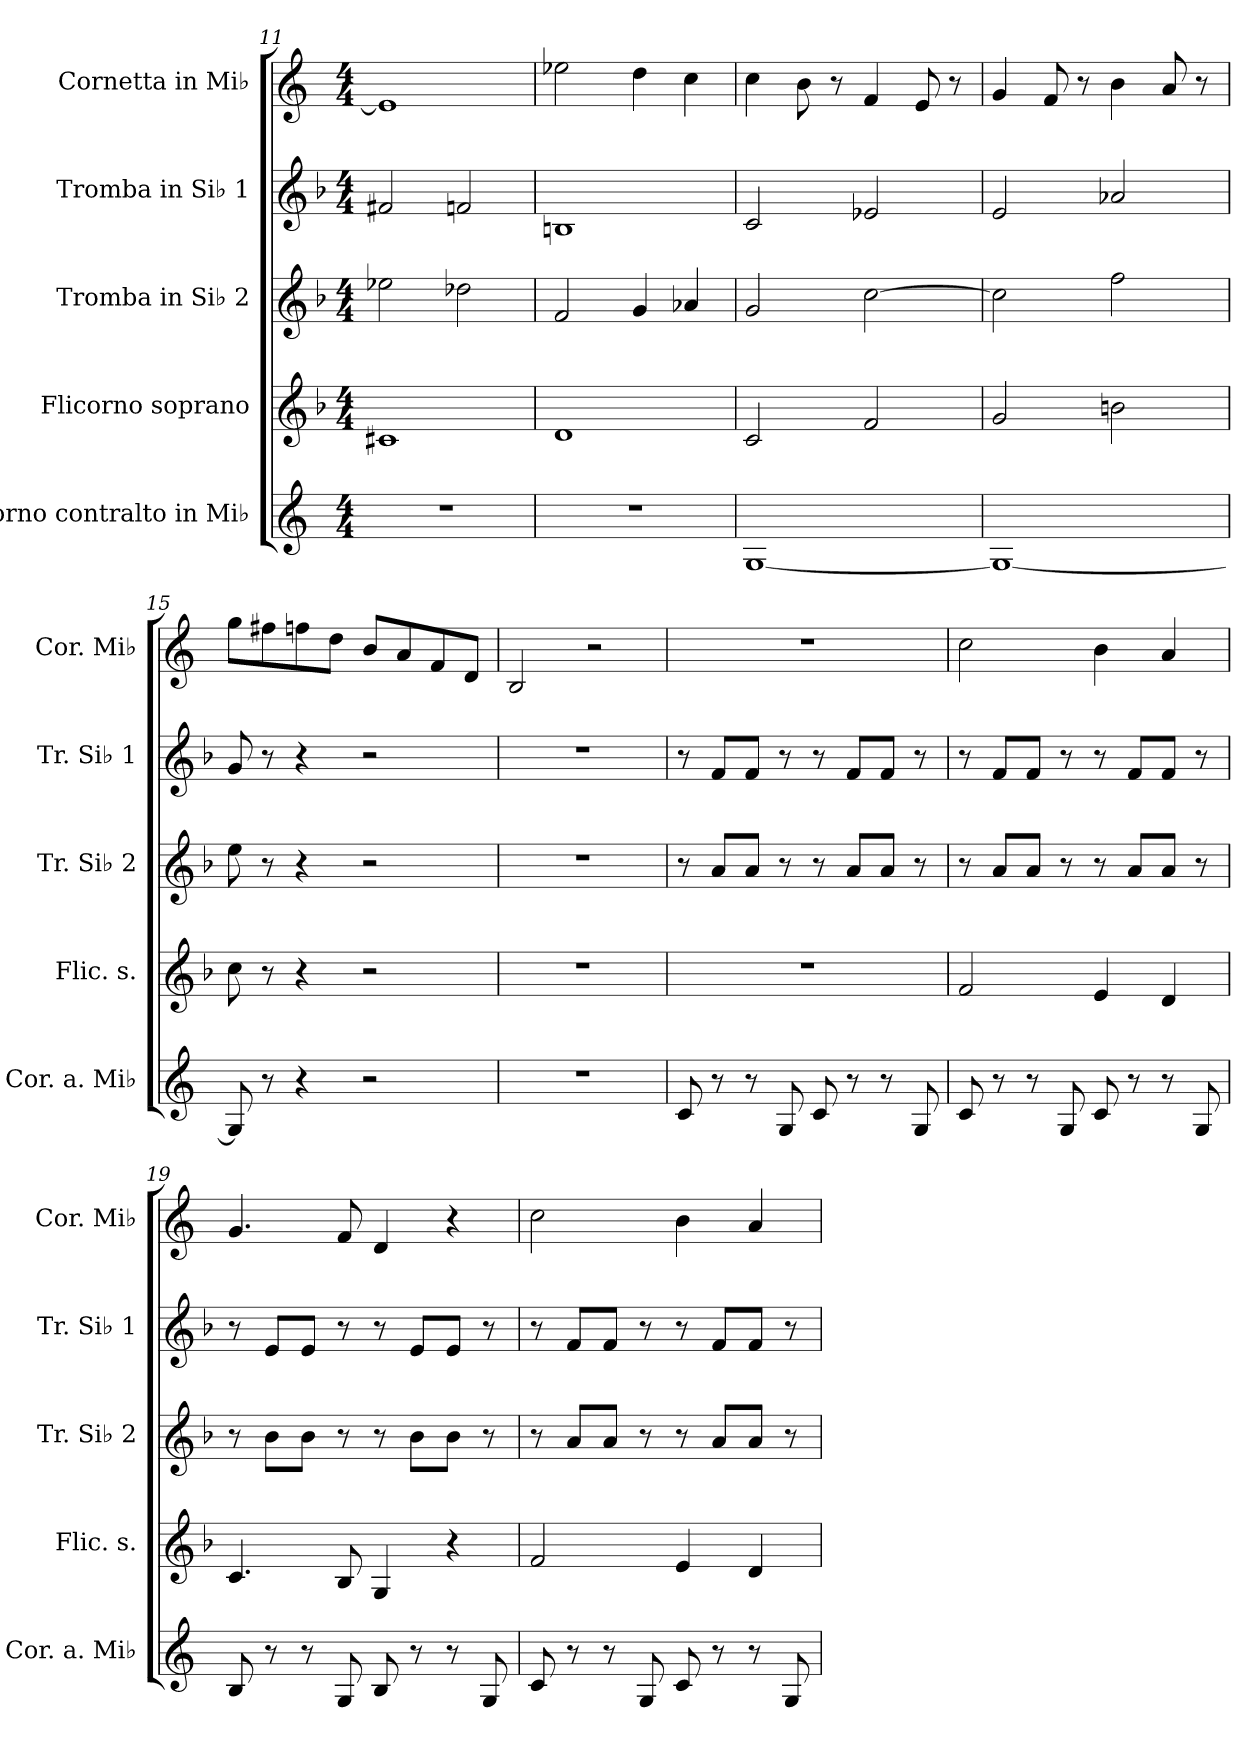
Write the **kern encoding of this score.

**kern	**kern	**kern	**kern	**kern
*part5	*part4	*part3	*part2	*part1
*staff5	*staff4	*staff3	*staff2	*staff1
*I"Corno contralto in Mi♭	*I"Flicorno soprano	*I"Tromba in Si♭ 2	*I"Tromba in Si♭ 1	*I"Cornetta in Mi♭
*I'Cor. a. Mi♭	*I'Flic. s.	*I'Tr. Si♭ 2	*I'Tr. Si♭ 1	*I'Cor. Mi♭
*clefG2	*clefG2	*clefG2	*clefG2	*clefG2
*ITrd4c7	*ITrd1c2	*ITrd1c2	*ITrd1c2	*ITrd1c2
*k[b-]	*k[b-e-a-]	*k[b-e-a-]	*k[b-e-a-]	*k[b-e-]
*M4/4	*M4/4	*M4/4	*M4/4	*M4/4
=11	=11	=11	=11	=11
1r	1Bn	2dd-X\	2en/	1d-]
.	.	2cc-X\	2e-X/	.
=12	=12	=12	=12	=12
1r	1c	2e-/	1An	2dd-X\
.	.	4f/	.	4cc\
.	.	4g-X/	.	4b-\
=13	=13	=13	=13	=13
[1C	2B-/	2f/	2B-/	4b-\
.	.	.	.	8a\
.	.	.	.	8r
.	2e-/	[2b-\	2d-X/	4e-/
.	.	.	.	8d/
.	.	.	.	8r
=14	=14	=14	=14	=14
1C_	2f/	2b-\]	2d/	4f/
.	.	.	.	8e-/
.	.	.	.	8r
.	2an\	2ee-\	2g-X/	4a\
.	.	.	.	8g/
.	.	.	.	8r
!!LO:PB:g=z
=15	=15	=15	=15	=15
8C/]	8b-\	8dd\	8f/	8ff\L
8r	8r	8r	8r	8een\
4r	4r	4r	4r	8ee-X\
.	.	.	.	8cc\J
2r	2r	2r	2r	8a/L
.	.	.	.	8g/
.	.	.	.	8e-/
.	.	.	.	8c/J
=16	=16	=16	=16	=16
1r	1r	1r	1r	2A/
.	.	.	.	2r
=17	=17	=17	=17	=17
8F/	1r	8r	8r	1r
8r	.	8g/L	8e-/L	.
8r	.	8g/J	8e-/J	.
8C/	.	8r	8r	.
8F/	.	8r	8r	.
8r	.	8g/L	8e-/L	.
8r	.	8g/J	8e-/J	.
8C/	.	8r	8r	.
=18	=18	=18	=18	=18
8F/	2e-/	8r	8r	2b-\
8r	.	8g/L	8e-/L	.
8r	.	8g/J	8e-/J	.
8C/	.	8r	8r	.
8F/	4d/	8r	8r	4a\
8r	.	8g/L	8e-/L	.
8r	4c/	8g/J	8e-/J	4g/
8C/	.	8r	8r	.
!!LO:LB:g=z
=19	=19	=19	=19	=19
8E/	4.B-/	8r	8r	4.f/
8r	.	8a-\L	8d/L	.
8r	.	8a-\J	8d/J	.
8C/	8A-/	8r	8r	8e-/
8E/	4F/	8r	8r	4c/
8r	.	8a-\L	8d/L	.
8r	4r	8a-\J	8d/J	4r
8C/	.	8r	8r	.
=20	=20	=20	=20	=20
8F/	2e-/	8r	8r	2b-\
8r	.	8g/L	8e-/L	.
8r	.	8g/J	8e-/J	.
8C/	.	8r	8r	.
8F/	4d/	8r	8r	4a\
8r	.	8g/L	8e-/L	.
8r	4c/	8g/J	8e-/J	4g/
8C/	.	8r	8r	.
=	=	=	=	=
*-	*-	*-	*-	*-
